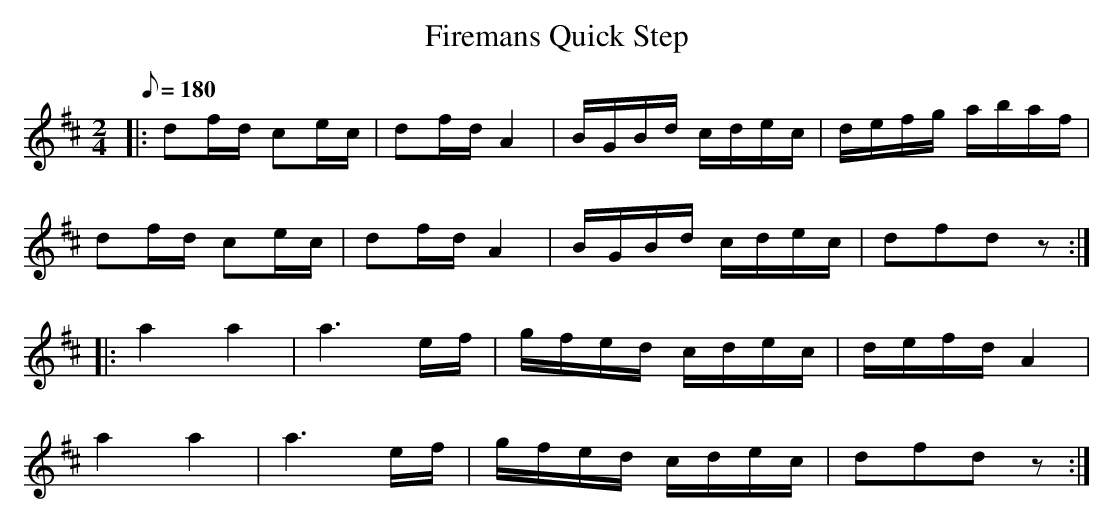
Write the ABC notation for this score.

X:1
T:Firemans Quick Step
M:2/4
L:1/8
Q:1/8=180
K:D
|: df/d/ ce/c/|df/d/ A2|B/G/B/d/ c/d/e/c/|d/e/f/g/ a/b/a/f/|
df/d/ ce/c/|df/d/ A2|B/G/B/d/ c/d/e/c/|dfdz :|
|: a2 a2|a3 e/f/|g/f/e/d/ c/d/e/c/|d/e/f/d/ A2|
a2a2|a3 e/f/|g/f/e/d/ c/d/e/c/|dfdz :|
